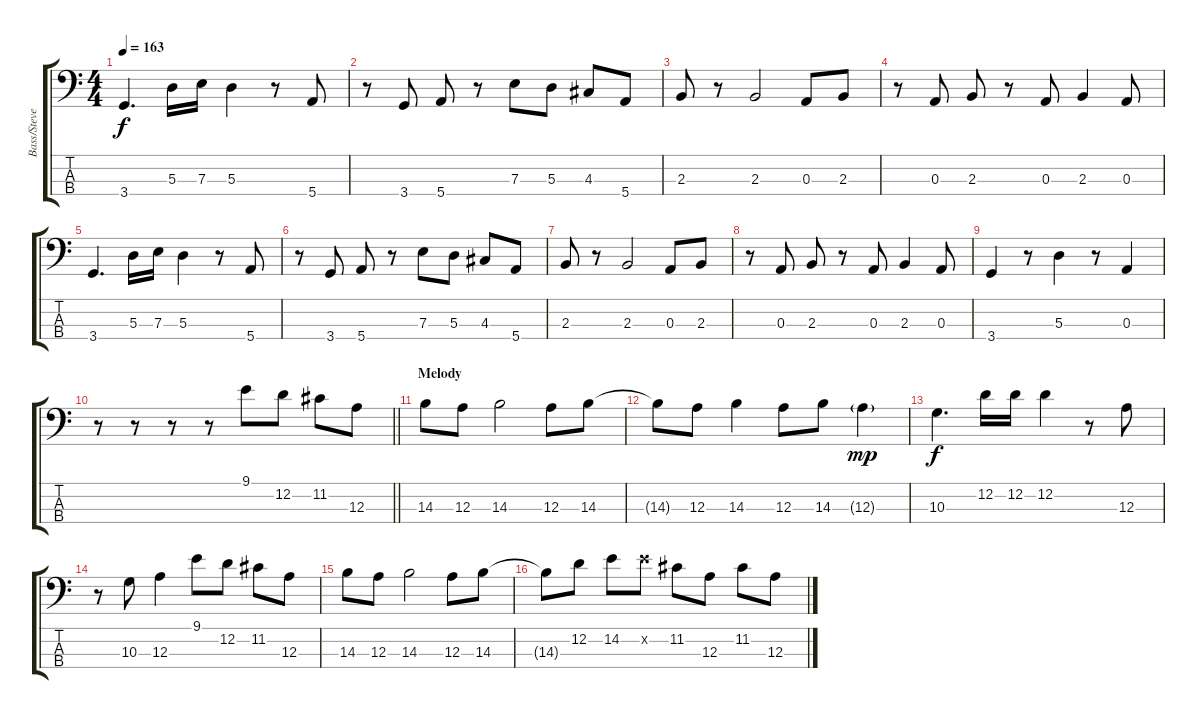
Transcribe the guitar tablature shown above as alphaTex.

\track ("Bass/Steve Harris" "Bass/Steve") {instrument electricbassfinger}
\staff {score tabs}
\tuning (G2 D2 A1 E1) {hide}
\ts (4 4)
\tempo 163
\clef f4
\ks c
3.4.4{d dy f} 5.3.16 7.3.16 5.3.4 r.8 5.4.8 |
r.8 3.4.8 5.4.8 r.8 7.3.8 5.3.8 4.3.8 5.4.8 |
2.3.8 r.8 2.3.2 0.3.8 2.3.8 |
r.8 0.3.8 2.3.8 r.8 0.3.8 2.3.4 0.3.8 |
3.4.4{d} 5.3.16 7.3.16 5.3.4 r.8 5.4.8 |
r.8 3.4.8 5.4.8 r.8 7.3.8 5.3.8 4.3.8 5.4.8 |
2.3.8 r.8 2.3.2 0.3.8 2.3.8 |
r.8 0.3.8 2.3.8 r.8 0.3.8 2.3.4 0.3.8 |
3.4.4 r.8 5.3.4 r.8 0.3.4 |
\barLineRight lightlight
r.8 r.8 r.8 r.8 9.1.8 12.2.8 11.2.8 12.3.8 |
\section ("" "Melody")
14.3.8 12.3.8 14.3.2 12.3.8 14.3.8 |
14.3{t}.8 12.3.8 14.3.4 12.3.8 14.3.8 12.3{g}.4{dy mp} |
10.3.4{d dy f} 12.2.16 12.2.16 12.2.4 r.8 12.3.8 |
r.8 10.3.8 12.3.4 9.1.8 12.2.8 11.2.8 12.3.8 |
14.3.8 12.3.8 14.3.2 12.3.8 14.3.8 |
14.3{t}.8 12.2.8 14.2.8 14.2{x}.8 11.2.8 12.3.8 11.2.8 12.3.8
